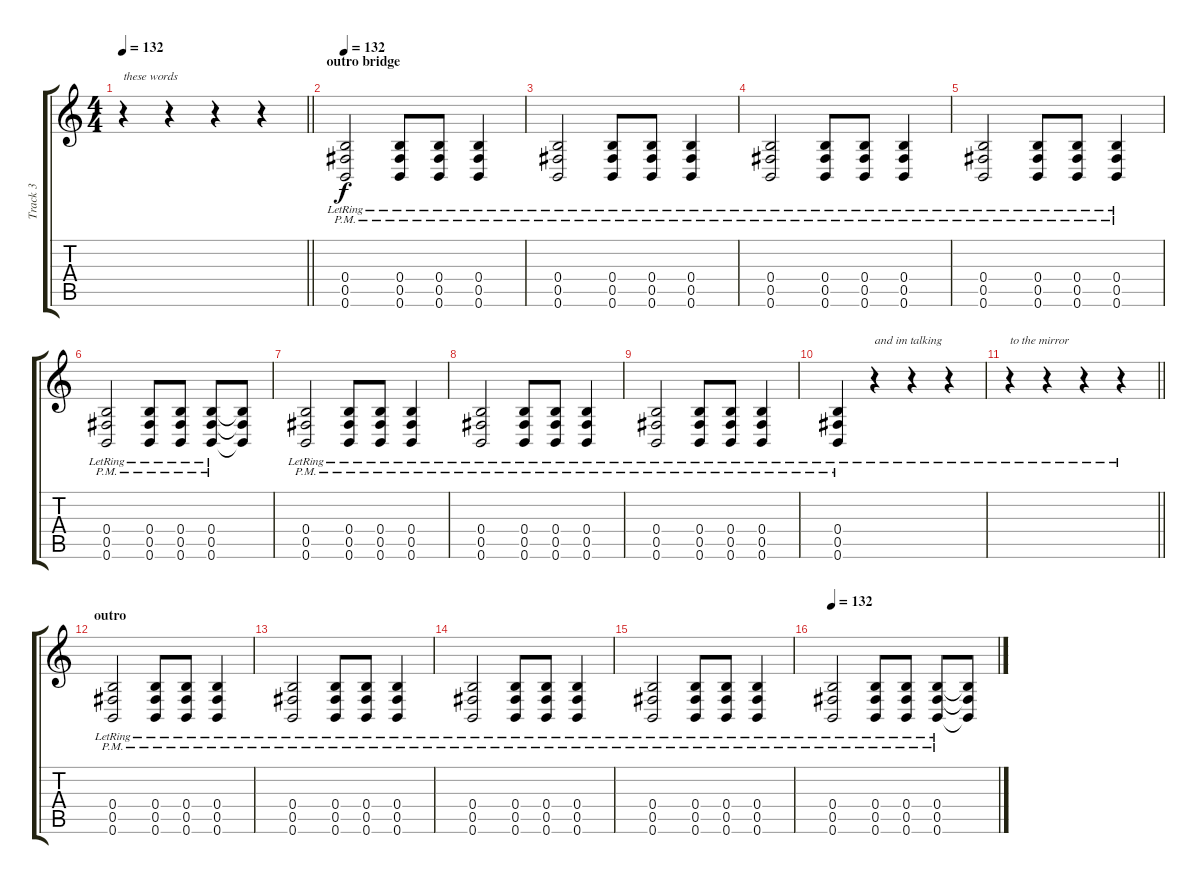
\track ("Track 3" "Track 3") {instrument distortionguitar}
\staff {score tabs}
\tuning (Db4 Ab3 E3 B2 Gb2 B1) {hide}
\ts (4 4)
\tempo 132
\clef g2
\barLineRight lightlight
\ks c
r.4{txt "these words" dy f} r.4 r.4 r.4 |
\section ("" "outro bridge")
\tempo 132
(0.4{pm lr} 0.5{pm lr} 0.6{pm lr}).2 (0.4{pm lr} 0.5{pm lr} 0.6{pm lr}).8 (0.4{pm lr} 0.5{pm lr} 0.6{pm lr}).8 (0.4{pm lr} 0.5{pm lr} 0.6{pm lr}).4 |
(0.4{pm lr} 0.5{pm lr} 0.6{pm lr}).2 (0.4{pm lr} 0.5{pm lr} 0.6{pm lr}).8 (0.4{pm lr} 0.5{pm lr} 0.6{pm lr}).8 (0.4{pm lr} 0.5{pm lr} 0.6{pm lr}).4 |
(0.4{pm lr} 0.5{pm lr} 0.6{pm lr}).2 (0.4{pm lr} 0.5{pm lr} 0.6{pm lr}).8 (0.4{pm lr} 0.5{pm lr} 0.6{pm lr}).8 (0.4{pm lr} 0.5{pm lr} 0.6{pm lr}).4 |
(0.4{pm lr} 0.5{pm lr} 0.6{pm lr}).2 (0.4{pm lr} 0.5{pm lr} 0.6{pm lr}).8 (0.4{pm lr} 0.5{pm lr} 0.6{pm lr}).8 (0.4{pm lr} 0.5{pm lr} 0.6{pm lr}).4 |
(0.4{pm lr} 0.5{pm lr} 0.6{pm lr}).2 (0.4{pm lr} 0.5{pm lr} 0.6{pm lr}).8 (0.4{pm lr} 0.5{pm lr} 0.6{pm lr}).8 (0.4{pm lr} 0.5{pm lr} 0.6{pm lr}).8 (0.4{t} 0.5{t} 0.6{t}).8 |
(0.4{pm lr} 0.5{pm lr} 0.6{pm lr}).2 (0.4{pm lr} 0.5{pm lr} 0.6{pm lr}).8 (0.4{pm lr} 0.5{pm lr} 0.6{pm lr}).8 (0.4{pm lr} 0.5{pm lr} 0.6{pm lr}).4 |
(0.4{pm lr} 0.5{pm lr} 0.6{pm lr}).2 (0.4{pm lr} 0.5{pm lr} 0.6{pm lr}).8 (0.4{pm lr} 0.5{pm lr} 0.6{pm lr}).8 (0.4{pm lr} 0.5{pm lr} 0.6{pm lr}).4 |
(0.4{pm lr} 0.5{pm lr} 0.6{pm lr}).2 (0.4{pm lr} 0.5{pm lr} 0.6{pm lr}).8 (0.4{pm lr} 0.5{pm lr} 0.6{pm lr}).8 (0.4{pm lr} 0.5{pm lr} 0.6{pm lr}).4 |
(0.4{pm lr} 0.5{pm lr} 0.6{pm lr}).4 r.4{txt "and im talking"} r.4 r.4 |
\barLineRight lightlight
r.4{txt "to the mirror"} r.4 r.4 r.4 |
\section ("" "outro")
(0.4{pm lr} 0.5{pm lr} 0.6{pm lr}).2 (0.4{pm lr} 0.5{pm lr} 0.6{pm lr}).8 (0.4{pm lr} 0.5{pm lr} 0.6{pm lr}).8 (0.4{pm lr} 0.5{pm lr} 0.6{pm lr}).4 |
(0.4{pm lr} 0.5{pm lr} 0.6{pm lr}).2 (0.4{pm lr} 0.5{pm lr} 0.6{pm lr}).8 (0.4{pm lr} 0.5{pm lr} 0.6{pm lr}).8 (0.4{pm lr} 0.5{pm lr} 0.6{pm lr}).4 |
(0.4{pm lr} 0.5{pm lr} 0.6{pm lr}).2 (0.4{pm lr} 0.5{pm lr} 0.6{pm lr}).8 (0.4{pm lr} 0.5{pm lr} 0.6{pm lr}).8 (0.4{pm lr} 0.5{pm lr} 0.6{pm lr}).4 |
(0.4{pm lr} 0.5{pm lr} 0.6{pm lr}).2 (0.4{pm lr} 0.5{pm lr} 0.6{pm lr}).8 (0.4{pm lr} 0.5{pm lr} 0.6{pm lr}).8 (0.4{pm lr} 0.5{pm lr} 0.6{pm lr}).4 |
\tempo 132
(0.4{pm lr} 0.5{pm lr} 0.6{pm lr}).2 (0.4{pm lr} 0.5{pm lr} 0.6{pm lr}).8 (0.4{pm lr} 0.5{pm lr} 0.6{pm lr}).8 (0.4{pm lr} 0.5{pm lr} 0.6{pm lr}).8 (0.4{t} 0.5{t} 0.6{t}).8
